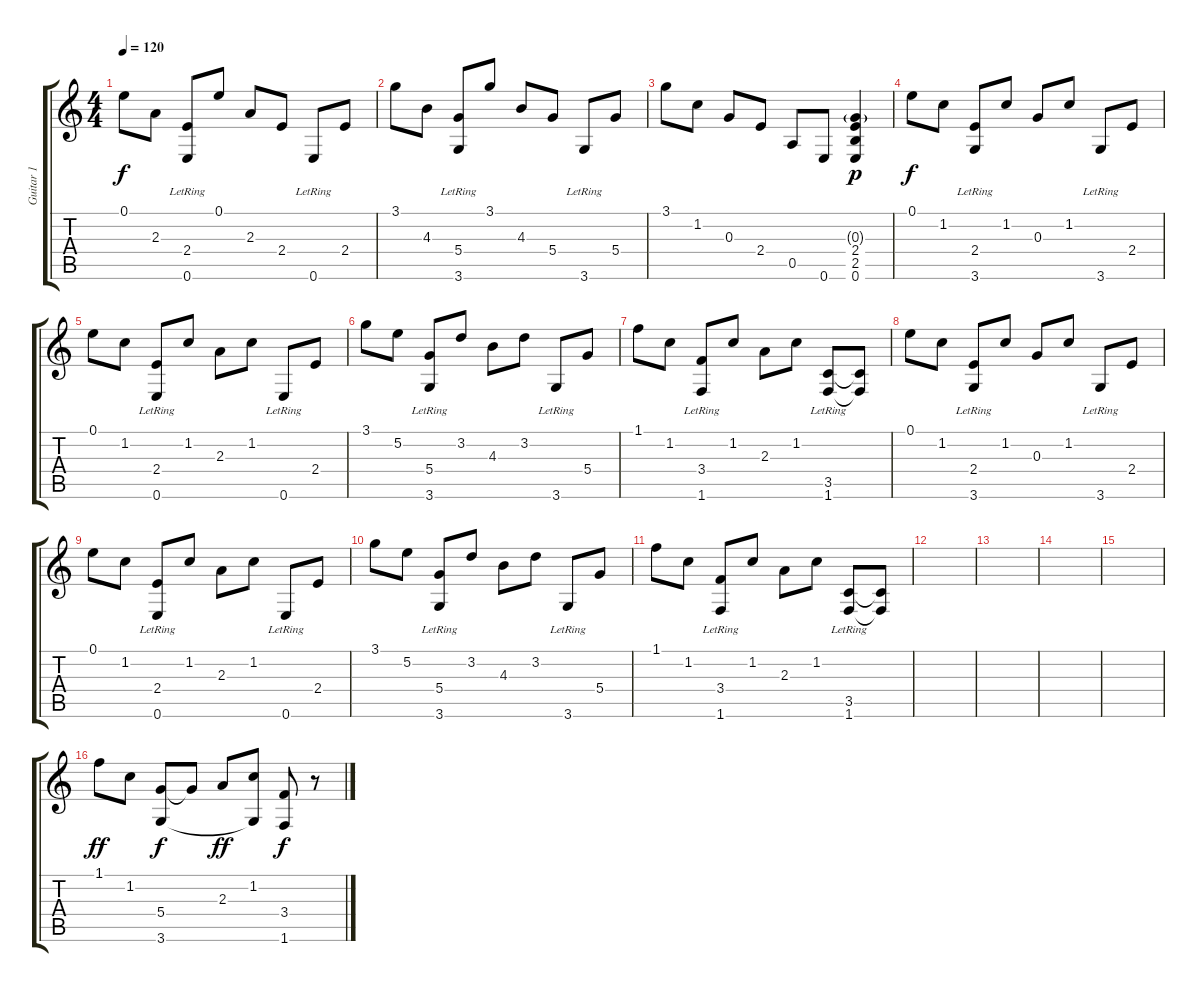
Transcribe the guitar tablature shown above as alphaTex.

\track ("Guitar 1" "Guitar 1") {instrument acousticguitarnylon}
\staff {score tabs}
\tuning (E4 B3 G3 D3 A2 E2) {hide}
\ts (4 4)
\tempo 120
\clef g2
\ks c
0.1.8{dy f} 2.3.8 (2.4 0.6{lr}).8 0.1.8 2.3.8 2.4.8 0.6{lr}.8 2.4.8 |
3.1.8 4.3.8 (5.4 3.6{lr}).8 3.1.8 4.3.8 5.4.8 3.6{lr}.8 5.4.8 |
3.1.8 1.2.8 0.3.8 2.4.8 0.5.8 0.6.8 (0.3{g} 2.4 2.5 0.6).4{dy p} |
0.1.8{dy f} 1.2.8 (2.4 3.6{lr}).8 1.2.8 0.3.8 1.2.8 3.6{lr}.8 2.4.8 |
0.1.8 1.2.8 (2.4 0.6{lr}).8 1.2.8 2.3.8 1.2.8 0.6{lr}.8 2.4.8 |
3.1.8 5.2.8 (5.4 3.6{lr}).8 3.2.8 4.3.8 3.2.8 3.6{lr}.8 5.4.8 |
1.1.8 1.2.8 (3.4 1.6{lr}).8 1.2.8 2.3.8 1.2.8 (3.5 1.6{lr}).8 (3.5{t} 1.6{t}).8 |
0.1.8 1.2.8 (2.4 3.6{lr}).8 1.2.8 0.3.8 1.2.8 3.6{lr}.8 2.4.8 |
0.1.8 1.2.8 (2.4 0.6{lr}).8 1.2.8 2.3.8 1.2.8 0.6{lr}.8 2.4.8 |
3.1.8 5.2.8 (5.4 3.6{lr}).8 3.2.8 4.3.8 3.2.8 3.6{lr}.8 5.4.8 |
1.1.8 1.2.8 (3.4 1.6{lr}).8 1.2.8 2.3.8 1.2.8 (3.5 1.6{lr}).8 (3.5{t} 1.6{t}).8 |
|
|
|
|
1.1.8{dy ff} 1.2.8 (5.4 3.6).8{dy f} 5.4{t}.8 2.3.8{dy ff} (1.2 3.6{t}).8 (3.4 1.6).8{dy f} r.8
